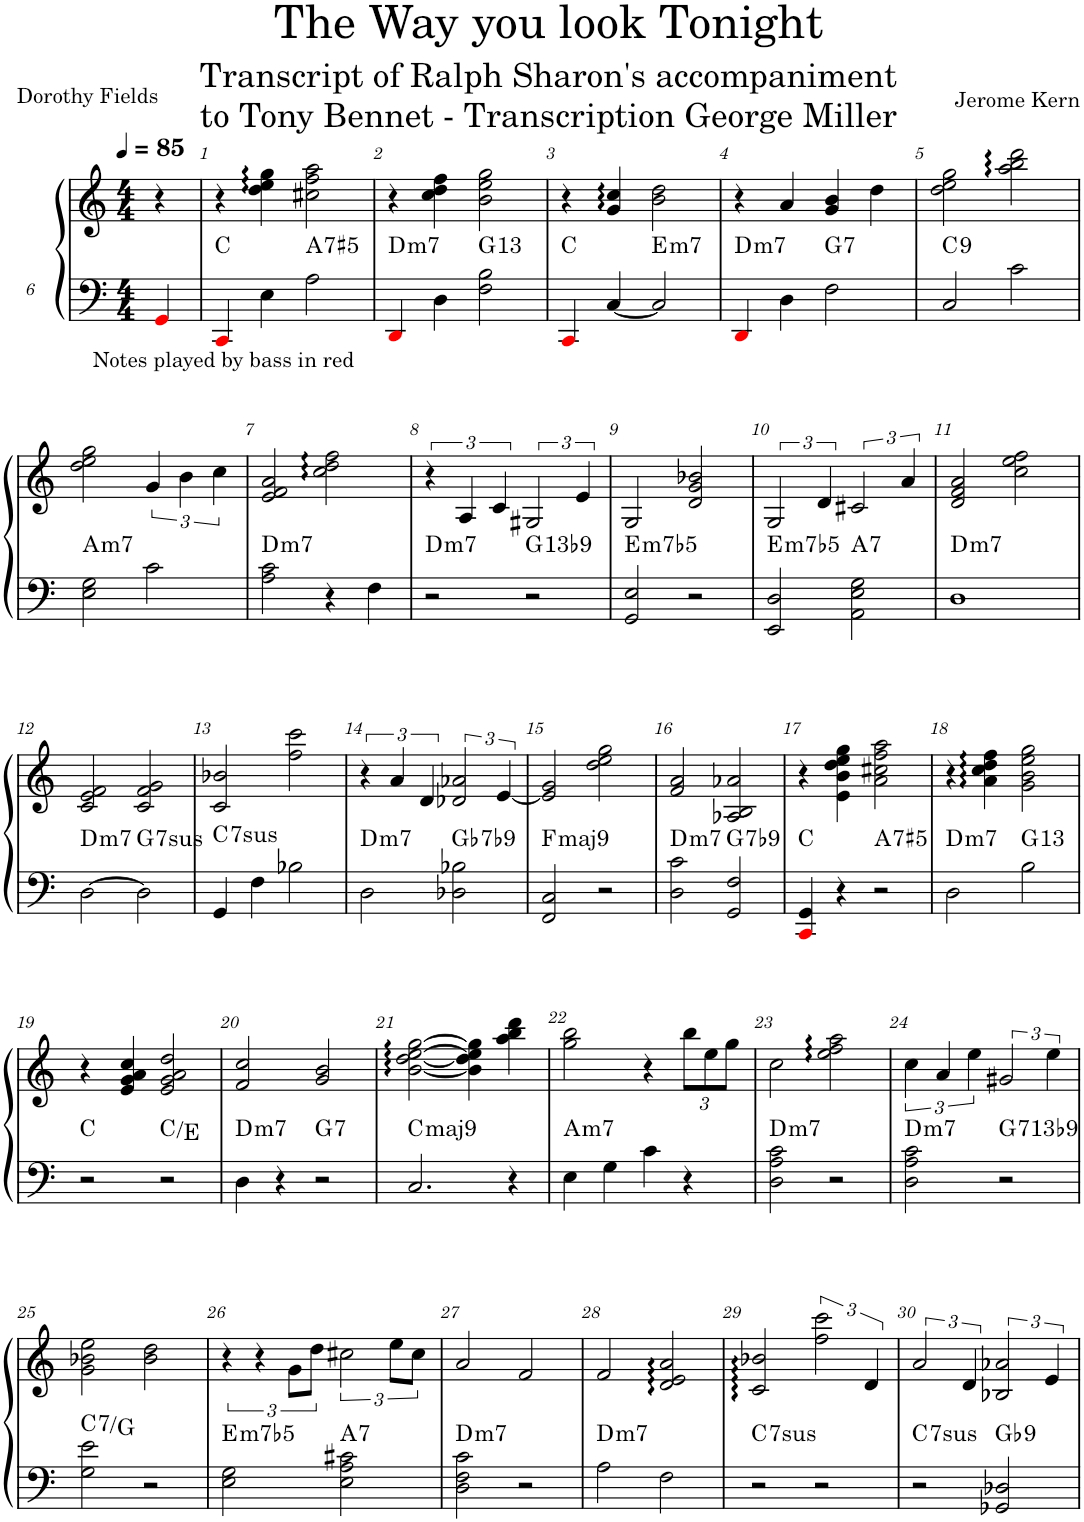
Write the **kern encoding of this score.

**kern	**kern	**harte
*part1	*part1	*part1
*staff2	*staff1	*
*I"Piano	*	*
*I'Pno.	*	*
*clefF4	*clefG2	*
*k[]	*k[]	*
*M4/4	*M4/4	*
*MM85	*MM85	*
=	=	=
!LO:TX:b:t=Notes played by bass in red	!	!
4GGi/	4r	.
=1	=1	=1
4CCi/	4r	C:maj
4E\	4dd\ 4ee\ 4gg\	.
!	!	!LO:H:kt=7
2A\	2cc#X\ 2ff\ 2aa\	A:(3,#5,b7)
=2	=2	=2
!	!	!LO:H:kt=m7
4DDi/	4r	D:min7
4D\	4cc\ 4dd\ 4ff\	.
!	!	!LO:H:kt=13
2F\ 2B\	2b\ 2ee\ 2gg\	G:9(11,13)
=3	=3	=3
4CCi/	4r	C:maj
[4C/	4g/ 4cc/	.
!	!	!LO:H:kt=m7
2C/]	2b\ 2dd\	E:min7
=4	=4	=4
!	!	!LO:H:kt=m7
4DDi/	4r	D:min7
4D\	4a/	.
!	!	!LO:H:kt=7
2F\	4g/ 4b/	G:7
.	4dd\	.
=5	=5	=5
!	!	!LO:H:kt=9
2C/	2dd\ 2ee\ 2gg\	C:9
2c\	2aa\ 2bb\ 2ddd\	.
!!LO:LB:g=z
=6	=6	=6
!	!	!LO:H:kt=m7
2E\ 2G\	2dd\ 2ee\ 2gg\	A:min7
2c\	6g/	.
.	6b\	.
.	6cc\	.
=7	=7	=7
!	!	!LO:H:kt=m7
2A\ 2c\	2e/ 2f/ 2a/	D:min7
4r	2cc\ 2dd\ 2ff\	.
4F\	.	.
=8	=8	=8
!	!	!LO:H:kt=m7
2r	6r	D:min7
.	6A/	.
.	6c/	.
!	!	!LO:H:kt=13
2r	3G#X/	G:(3,5,b7,b9,11,13)
.	6e/	.
=9	=9	=9
!	!	!LO:H:kt=m7b5
2GG/ 2E/	2G/	E:hdim7
2r	2d/ 2g/ 2b-X/	.
=10	=10	=10
!	!	!LO:H:kt=m7b5
2EE/ 2D/	3G/	E:hdim7
.	6d/	.
!	!	!LO:H:kt=7
2AA\ 2E\ 2G\	3c#X/	A:7
.	6a/	.
=11	=11	=11
!	!	!LO:H:kt=m7
1D	2d/ 2f/ 2a/	D:min7
.	2cc\ 2ee\ 2ff\	.
!!LO:LB:g=z
=12	=12	=12
!	!	!LO:H:kt=m7
[2D\	2c/ 2e/ 2f/	D:min7
!	!	!LO:H:kt=7sus
2D\]	2c/ 2f/ 2g/	G:sus4(7)
=13	=13	=13
!	!	!LO:H:kt=7sus
4GG/	2c/ 2b-X/	C:sus4(7)
4F\	.	.
2B-X\	2ff\ 2ccc\	.
=14	=14	=14
!	!	!LO:H:kt=m7
2D\	6r	D:min7
.	6a/	.
.	6d/	.
!	!	!LO:H:kt=7
2D-X\ 2B-X\	3d-X/ 3a-X/	Gb:7(b9)
.	[6e/	.
=15	=15	=15
!	!	!LO:H:kt=maj9
2FF/ 2C/	2e/] 2g/	F:maj9
2r	2dd\ 2ee\ 2gg\	.
=16	=16	=16
!	!	!LO:H:kt=m7
2D\ 2c\	2f/ 2a/	D:min7
!	!	!LO:H:kt=7
2GG/ 2F/	2A-X/ 2B/ 2a-X/	G:7(b9)
=17	=17	=17
4CCi/ 4GG/	4r	C:maj
4r	4e\ 4b\ 4dd\ 4ee\ 4gg\	.
!	!	!LO:H:kt=7
2r	2a\ 2cc#X\ 2ff\ 2aa\	A:(3,#5,b7)
=18	=18	=18
!	!	!LO:H:kt=m7
2D\	4r	D:min7
.	4a\ 4cc\ 4dd\ 4ff\	.
!	!	!LO:H:kt=13
2B\	2g\ 2b\ 2ee\ 2gg\	G:9(11,13)
!!LO:LB:g=z
=19	=19	=19
2r	4r	C:maj
.	4e/ 4g/ 4a/ 4cc/	.
2r	2e/ 2g/ 2a/ 2dd/	C:maj/3
=20	=20	=20
!	!	!LO:H:kt=m7
4D\	2f/ 2cc/	D:min7
4r	.	.
!	!	!LO:H:kt=7
2r	2g/ 2b/	G:7
=21	=21	=21
!	!	!LO:H:kt=maj9
2.C/	[2b\ [2dd\ [2ee\ [2gg\	C:maj9
.	4b\] 4dd\] 4ee\] 4gg\]	.
4r	4aa\ 4bb\ 4ddd\	.
=22	=22	=22
!	!	!LO:H:kt=m7
4E\	2gg\ 2bb\	A:min7
4G\	.	.
4c\	4r	.
*	*Xbrackettup	*
4r	12bb\L	.
.	12ee\	.
.	12gg\J	.
=23	=23	=23
!	!	!LO:H:kt=m7
2D\ 2A\ 2c\	2cc\	D:min7
2r	2ee\ 2ff\ 2aa\	.
=24	=24	=24
*	*brackettup	*
!	!	!LO:H:kt=m7
2D\ 2A\ 2c\	6cc\	D:min7
.	6a/	.
.	6ee\	.
!	!	!LO:H:kt=713
2r	3g#X/	G:maj(b9)
.	6ee\	.
!!LO:LB:g=z
=25	=25	=25
!	!	!LO:H:kt=7
2G\ 2e\	2g\ 2b-X\ 2ee\	C:7/5
2r	2b-\ 2dd\	.
=26	=26	=26
!	!	!LO:H:kt=m7b5
2E\ 2G\	6r	E:hdim7
.	6r	.
.	12g\L	.
.	12dd\J	.
!	!	!LO:H:kt=7
2E\ 2A\ 2c#X\	3cc#X\	A:7
.	12ee\L	.
.	12cc#\J	.
=27	=27	=27
!	!	!LO:H:kt=m7
2D\ 2F\ 2c\	2a/	D:min7
2r	2f/	.
=28	=28	=28
!	!	!LO:H:kt=m7
2A\	2f/	D:min7
2F\	2d/ 2e/ 2a/	.
=29	=29	=29
!	!	!LO:H:kt=7sus
2r	2c/ 2b-X/	C:sus4(7)
2r	3ff\ 3ccc\	.
.	6d/	.
=30	=30	=30
!	!	!LO:H:kt=7sus
2r	3a/	C:sus4(7)
.	6d/	.
!	!	!LO:H:kt=9
2GG-X/ 2D-X/	3B-X/ 3a-X/	Gb:9
.	6e/	.
=	=	=
*-	*-	*-
